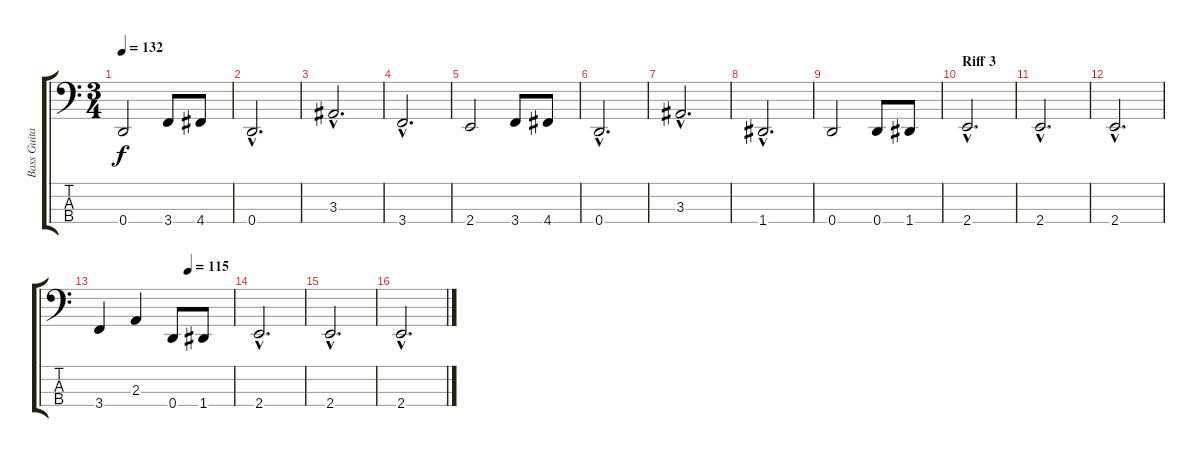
\track ("Bass Guitar" "Bass Guita") {instrument electricbasspick}
\staff {score tabs}
\tuning (F2 C2 G1 D1) {hide}
\ts (3 4)
\tempo 132
\clef f4
\ks c
0.4.2{dy f} 3.4.8 4.4.8 |
0.4{hac}.2{d} |
3.3{hac}.2{d} |
3.4{hac}.2{d} |
2.4.2 3.4.8 4.4.8 |
0.4{hac}.2{d} |
3.3{hac}.2{d} |
1.4{hac}.2{d} |
0.4.2 0.4.8 1.4.8 |
\section ("" "Riff 3")
2.4{hac}.2{d} |
2.4{hac}.2{d} |
2.4{hac}.2{d} |
\tempo (115 0.6666666666666666)
3.4.4 2.3.4 0.4.8 1.4.8 |
2.4{hac}.2{d} |
2.4{hac}.2{d} |
2.4{hac}.2{d}
